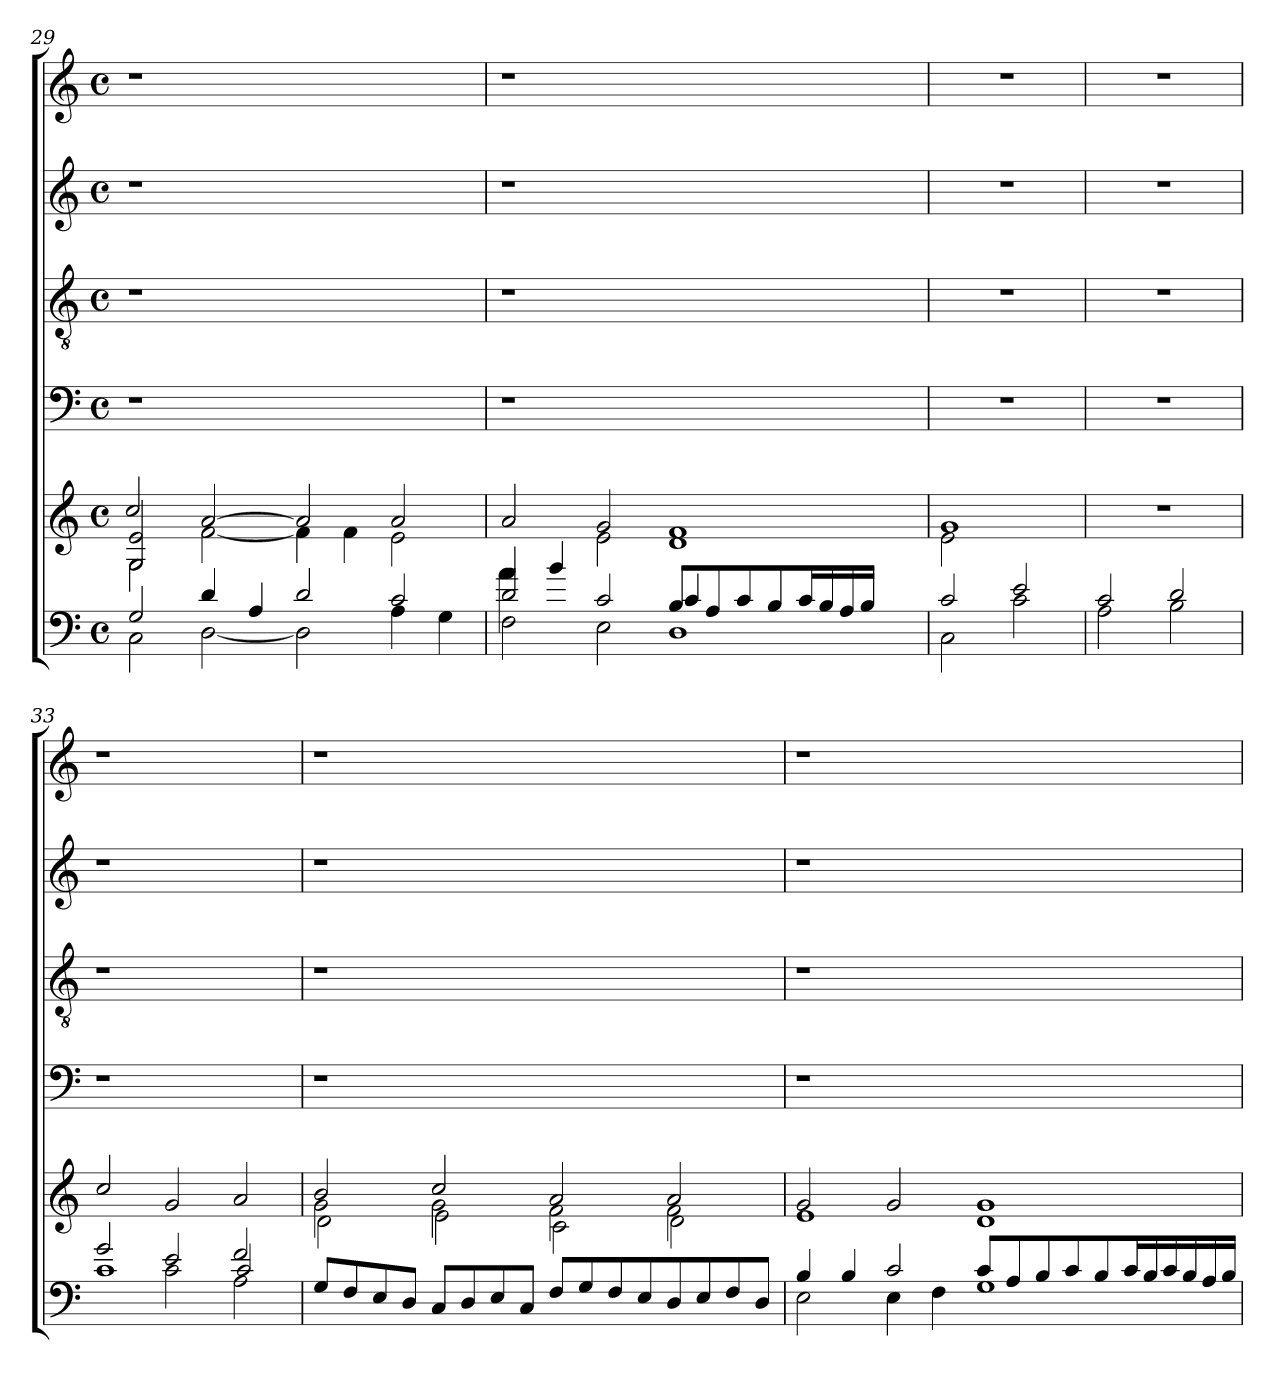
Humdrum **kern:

**kern	**kern	**kern	**kern	**kern	**kern
*part5	*part5	*part4	*part3	*part2	*part1
*staff6	*staff5	*staff4	*staff3	*staff2	*staff1
!!LO:LB:g=z
*clefF4	*clefG2	*clefF4	*clefGv2	*clefG2	*clefG2
*k[]	*k[]	*k[]	*k[]	*k[]	*k[]
*C:	*C:	*C:	*C:	*C:	*C:
*M4/4	*M4/4	*M4/4	*M4/4	*M4/4	*M4/4
*met(c)	*met(c)	*met(c)	*met(c)	*met(c)	*met(c)
=29	=29	=29	=29	=29	=29
*^	*^	*	*	*	*
*	*	*	*^	*	*	*	*
2C\	2G/	2G/ 2e/	2G\	2cc/	1r	1r	1r	1r
4d/	[<2D\	[>2a/	[<2f\	1.ryy	.	.	.	.
4A/	.	.	.	.	.	.	.	.
2d/	2D\]	2a/]	4f\]	.	1ryy	1ryy	1ryy	1ryy
.	.	.	4f\	.	.	.	.	.
4A\	2c/	2a/	2e\	.	.	.	.	.
4G\	.	.	.	.	.	.	.	.
*	*	*	*v	*v	*	*	*	*
=30	=30	=30	=30	=30	=30	=30	=30
*^	*^	*	*	*	*	*	*
2F\	2d/	4a\	4a/	2a/	2ryy	1r	1r	1r	1r
.	.	1..ryy	4b/	.	.	.	.	.	.
2E\	2ryy	.	2c/	2g/	2e\	.	.	.	.
1D	8B/L	.	4c/	1d	1f	1ryy	1ryy	1ryy	1ryy
.	8A/	.	.	.	.	.	.	.	.
.	8c/	.	2.ryy	.	.	.	.	.	.
.	8B/	.	.	.	.	.	.	.	.
.	16c/L	.	.	.	.	.	.	.	.
.	16B/	.	.	.	.	.	.	.	.
.	16A/	.	.	.	.	.	.	.	.
.	16B/JJ	.	.	.	.	.	.	.	.
.	4ryy	.	.	.	.	.	.	.	.
*	*v	*v	*v	*	*	*	*	*	*
=31	=31	=31	=31	=31	=31	=31	=31
2c/	2C\	1g	2e\	1r	1r	1r	1r
2e/	2c\	.	2ryy	.	.	.	.
*	*	*v	*v	*	*	*	*
=32	=32	=32	=32	=32	=32	=32
2c/	2A\	1r	1r	1r	1r	1r
2d/	2B\	.	.	.	.	.
=33	=33	=33	=33	=33	=33	=33
*	*^	*	*	*	*	*
1c	2g/	2ryy	2cc/	1r	1r	1r	1r
.	2c\	2e/	2g/	.	.	.	.
2f/	2c/	2A\	2a/	2ryy	2ryy	2ryy	2ryy
*v	*v	*v	*	*	*	*	*
!!LO:LB:g=z
=34	=34	=34	=34	=34	=34
*	*^	*	*	*	*
*	*	*^	*	*	*	*
8G/L	2b/	2g\	2d\	1r	1r	1r	1r
8F/	.	.	.	.	.	.	.
8E/	.	.	.	.	.	.	.
8D/J	.	.	.	.	.	.	.
8C/L	2cc/	2g\	2e\	.	.	.	.
8D/	.	.	.	.	.	.	.
8E/	.	.	.	.	.	.	.
8C/J	.	.	.	.	.	.	.
8F/L	2a/	2f\	2c\	1ryy	1ryy	1ryy	1ryy
8G/	.	.	.	.	.	.	.
8F/	.	.	.	.	.	.	.
8E/	.	.	.	.	.	.	.
8D/	2a/	2f\	2d\	.	.	.	.
8E/	.	.	.	.	.	.	.
8F/	.	.	.	.	.	.	.
8D/J	.	.	.	.	.	.	.
*	*	*v	*v	*	*	*	*
=35	=35	=35	=35	=35	=35	=35
*^	*	*	*	*	*	*
4B/	2E\	2g/	1e	1r	1r	1r	1r
4B/	.	.	.	.	.	.	.
4E\	2c/	2g/	.	.	.	.	.
4F\	.	.	.	.	.	.	.
8c/L	1G	1g	1d	1ryy	1ryy	1ryy	1ryy
8A/	.	.	.	.	.	.	.
8B/	.	.	.	.	.	.	.
8c/	.	.	.	.	.	.	.
8B/	.	.	.	.	.	.	.
16c/L	.	.	.	.	.	.	.
16B/	.	.	.	.	.	.	.
16c/	.	.	.	.	.	.	.
16B/	.	.	.	.	.	.	.
16A/	.	.	.	.	.	.	.
16B/JJ	.	.	.	.	.	.	.
*v	*v	*	*	*	*	*	*
*	*v	*v	*	*	*	*
=	=	=	=	=	=
*-	*-	*-	*-	*-	*-
